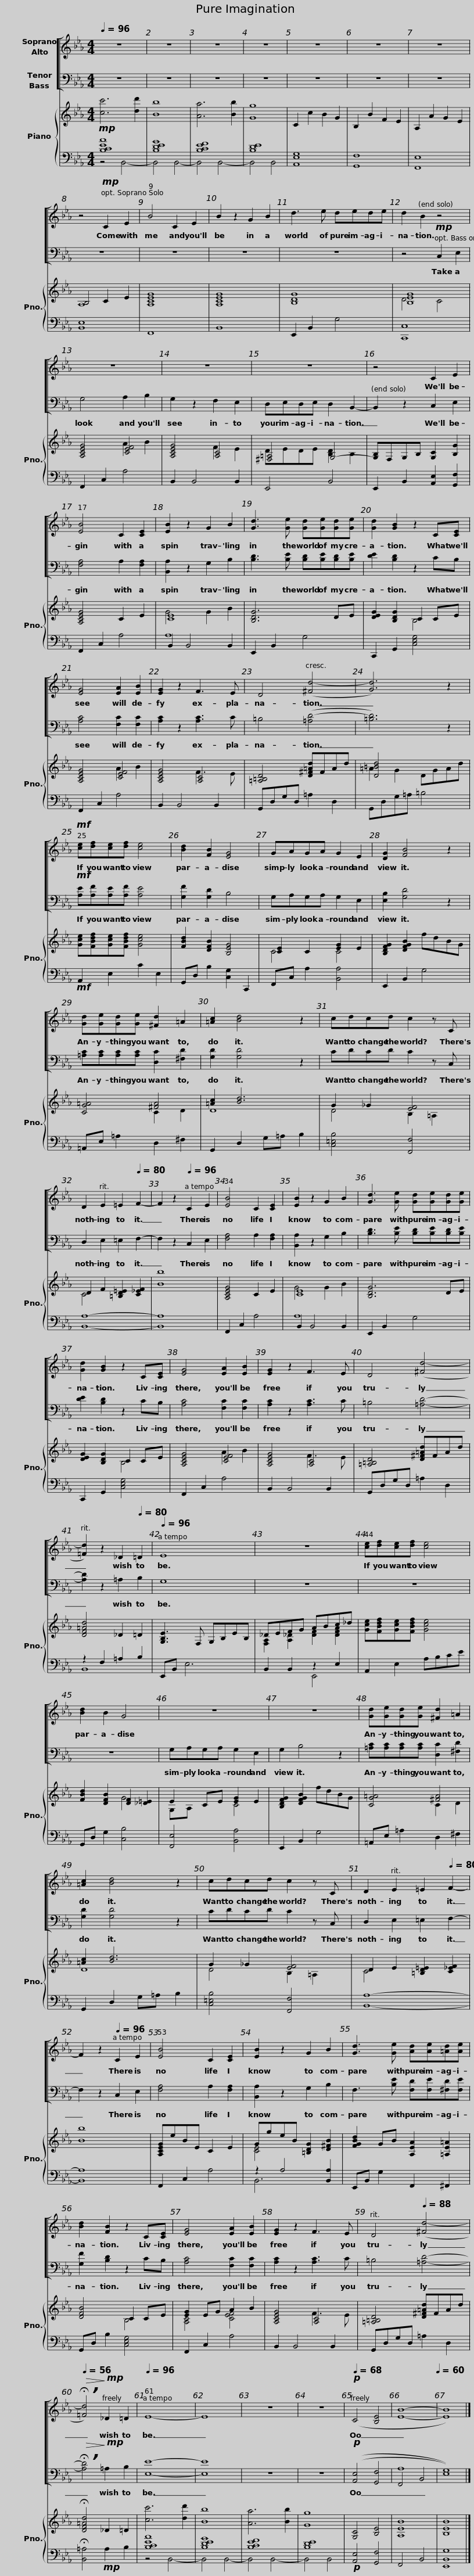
X:1
%%score [ 1 ( 2 3 ) ] { ( 4 7 ) | ( 5 6 ) }
L:1/8
Q:1/4=96
M:4/4
I:linebreak $
K:Eb
V:1 treble
V:2 bass
V:3 bass
V:4 treble
V:7 treble
V:5 bass
V:6 bass
V:1
 z8 | z8 | z8 | z8 | z8 | %5
 z8 | z8 |$ z4!mp! C2 E2 | B4 C2 E2 | B2 z2 G2 B2 | %10
 d3 e dede | d2 B2 z4 |$ z8 | z8 | z8 | %15
 z4 C2 E2 | [EB]4 C2 [CE]2 |$ [EB]2 z2 G2 B2 | [Gd]3 [Ge] [Gd][Ge][Gd][Ge] | [Gd]2 [GB]2 z2 C[CE] | %20
 [EG]4 [EA]2 [EB]2 | [EG]2 z2 F3 E |$ D4 ([^Fd-]4 | [Gd]6) z2 |!mf! [ce][df][ce][df] [ce]4 | %25
 [Bd]2 [FB]2 [EG]4 |$ GAGA G2 E2 | [DG]2 [FB]4 z2 | [Gd][Ge][Gd][Ge] [^Fd]2 =A2 | [=Ac]2 [Bd]4 z2 |$ %30
 cdcd c2 z C | D2[Q:1/4=90] E2[Q:1/4=88] =E2[Q:1/4=80] F2- | F2 z2[Q:1/4=96] C2 E2 | [EB]4 C2 [CE]2 |$ [EB]2 z2 G2 B2 | %35
 [Gd]3 [Ge] [Gd][Ge][Gd][Ge] | [Gd]2 [GB]2 z2 C[CE] | [EG]4 [EA]2 [EB]2 | [EG]2 z2 F3 E |$ D4 ([^Fd-]4 | %40
 [=Fd]2)[Q:1/4=88] z2[Q:1/4=84] _D2[Q:1/4=80] =D2 |[Q:1/4=96] E8 | z8 |$ [ce][df][ce][df] [ce]4 | [Bd]2 B2 G4 | %45
 z8 | z8 |$ [Gd][Ge][Gd][Ge] [^Fd]2 =A2 | [=Ac]2 [Bd]4 z2 | cdcd c2 z C |$ %50
 D2[Q:1/4=90] E2[Q:1/4=88] =E2[Q:1/4=80] F2- | F2 z2[Q:1/4=96] C2 E2 | [EB]4 C2 [CE]2 | [EB]2 z2 G2 B2 |$ [Gd]3 [Ge] [Ad][Ae][=Ad][Ae] | %55
 [Bd]2 [FB]2 z2 C[CE] | [EG]4 [EA]2 [EB]2 | [EG]2 z2 F3 E |$[Q:1/4=92] D4[Q:1/4=88] ([^Fd-]4 |[Q:1/4=56]!>(! !breath!!fermata![=Fd]4)!>)!!mp! _D2 =D2 | %60
[Q:1/4=96] E8- | E8 | z8 | z8 |!p![Q:1/4=68] (C4 [B,E]4 | %65
 [EB]8-[Q:1/4=60] |$ [EB]8) |] %67
V:2
 z8 | z8 | z8 | z8 | z8 | %5
 z8 | z8 |$ z8 | z8 | z8 | %10
 z8 | z4!mp! C,2 E,2 |$ G,4 A,2 B,2 | G,2 z2 F,2 E,2 | D,E,D,E, D,2 B,,2- | %15
 B,,2 z2 C,2 E,2 | [F,A,]4 A,2 [F,A,]2 |$ [B,,A,]2 z2 G,2 B,2 | [B,D]3 [B,E] [B,D][B,E][B,D][B,E] | [DE]2 [B,D]2 z2 CB, | %20
 [A,C]4 [F,C]2 [F,C]2 | [A,C]2 z2 [A,C]3 C |$ =B,4 ([=A,D-]4 | [=B,D]6) z2 |!mf! [A,E][A,F][A,E][A,F] [A,E]4 | %25
 [G,F]2 [G,D]2 B,4 |$ G,A,G,A, G,2 E,2 | [E,B,]2 [G,D]4 z2 | [=A,C][A,C][A,C][A,C] [D,C]2 [^F,D]2 | [G,D]2 [G,D]4 z2 |$ %30
 CDCD C2 z C, | D,2 E,2 =E,2 F,2- | F,2 z2 C,2 E,2 | [F,A,]4 A,2 [F,A,]2 |$ [B,,A,]2 z2 G,2 B,2 | %35
 [B,D]3 [B,E] [B,D][B,E][B,D][B,E] | [DE]2 [B,D]2 z2 CB, | [A,C]4 [F,C]2 [F,C]2 | [A,C]2 z2 [A,C]3 C |$ =B,4 [=A,D]4- | %40
 [A,D]2 z2 =A,2 B,2 | G,8 | z8 |$ z8 | z8 | %45
 G,A,G,A, G,2 E,2 | G,2 B,4 z2 |$ [=A,C][A,C][A,C][A,C] [D,C]2 [^F,D]2 | [G,D]2 [G,D]4 z2 | CDCD C2 z C, |$ %50
 D,2 E,2 =E,2 F,2- | F,2 z2 C,2 E,2 | [F,A,]4 A,2 [F,A,]2 | [B,,A,]2 z2 G,2 B,2 |$ F,3 [B,E] [F,D][F,E][^F,D][F,E] | %55
 [G,F]2 [B,D]2 z2 CB, | [A,C]4 [F,C]2 [F,C]2 | [A,C]2 z2 [A,C]3 C |$ =B,4 [=A,D]4- |!>(! !breath!!fermata![A,D]4!>)!!mp! =A,2 B,2 | %60
 [E,E]8- | [E,E]8 | z8 | z8 |!p! (([A,,E,]4 [G,,F,]4 | %65
 F,,4 B,,4 |$ [E,G,]8)) |] %67
V:3
 x8 | x8 | x8 | x8 | x8 | %5
 x8 | x8 |$ x8 | x8 | x8 | %10
 x8 | x8 |$ x8 | x8 | x8 | %15
 x8 | x8 |$ x8 | x8 | x8 | %20
 x8 | x8 |$ x8 | x8 | x8 | %25
 x8 |$ x8 | x8 | x8 | x8 |$ %30
 x8 | x8 | x8 | x8 |$ x8 | %35
 x8 | x8 | x8 | x8 |$ x8 | %40
 x8 | x8 | x8 |$ x8 | x8 | %45
 x8 | x8 |$ x8 | x8 | x8 |$ %50
 x8 | x8 | x8 | x8 |$ x8 | %55
 x8 | x8 | x8 |$ x8 | x8 | %60
 x8 | x8 | x8 | x8 | x8 | %65
 A,8 |$ x8 |] %67
V:4
!mp! [cc']6 [dd']2 | [Bb]8 | [Aa]6 [Bb]2 | [Gg]8 | C2 c2 B2 G2 | %5
 B,2 B2 F2 E2 | A,2 A2 G2 E2 |$ B,4 C2 E2 | [A,CEG]8 | [A,CEG]8 | %10
 [B,DG]8 | [B,EG]8 |$ [A,CEG]4 [CEF]4 | [A,CEG]4 [A,C]4 | [^F,=A,]4 G,4- | %15
 [G,B,]F,G,B, [G,C]2 [B,G]2 | [A,CEG]4 C2 E2 |$ [CE]8 | [B,DG]6 DE | [DEG]2 [B,DG]2 C2 CE | %20
 [A,CEG]4 [CEF]4 | [A,CEG]4 [A,C]4 |$ [=A,=B,D]4 [D^F=Ad]FAd | [D=Bd]4 x4 | [Gce][FBdf][Gce][FBdf] [Gce]4 | %25
 [FBd]2 [DFB]2 [B,EG]4 |$ [CE]2 C2 [EG]2 E2 | [B,DFG]2 [DFGB]2 fdBG | [CG=A]4 [^FA]4 | [=Ac]2 [Bd]6 |$ %30
 G2 _G2 [EF]4 | D2 F2 [=B,D=E]2 [C_EF]2 | [Bb]8 | [A,CEG]4 C2 E2 |$ [CE]8 | %35
 [B,DG]6 DE | [DEG]2 [B,DG]2 C2 CE | [A,CEG]4 [CEF]4 | [A,CEG]4 [A,C]4 |$ [=A,=B,D]4 [D^F=Ad]FAd | %40
 [DF=Ad]4 _D2 =D2 | [G,B,E]3 F, G,B,EB, | _DEFG ABc_d |$ [Gce][FBdf][Gce][FBdf] [Gce]4 | [FBd]2 [DFB]2 [DF]2 [_D=E]2 | %45
 E2 CE [EG]2 E2 | [B,DFG]2 [DFGB]2 fdBG |$ [CG=A]4 [^FA]4 | [=Ac]2 [Bd]6 | G2 _G2 [EF]4 |$ %50
 D2 E2 [=B,D=E]2 [C_EF]2 | [Bb]8 | [A,CEG]eBE C2 E2 | GgeB [=B,DG]2 [D^FB]2 |$ [FGBd]2 GB [A,EA]2 [=A,E=A]2 | %55
 [DFB]4 C2 CE | [EG]2 EG A2 B2 | [A,CEG]4 [A,C]4 |$ [=A,=B,D]4 [D^F=Ad]FAd | !fermata![DF=Ad]4 _D2 =D2 | %60
 [cc']6 [dd']2 | [Bb]8 | [Aa]6 [Bb]2 | [Gg]8 | [G,C]4 [B,E]4 | %65
 [A,EB]8 |$ [B,EB]8 |] %67
V:5
 [B,CEA]8 | [B,DEG]8 | [B,CEF]8 | [B,DE]8 | [A,,E,G,]8 | %5
 [G,,F,]8 | [F,,E,]8 |$ [B,,E,]8 | F,,8 | B,,8 | %10
 E,,2 B,,2 G,4 | [C,,C,]8 |$ F,,2 C,2 A,4 | B,,2 B,,4 B,,2 | E,,4 B,,4 | %15
 E,,2 B,,2 [A,,E,]2 [G,,F,]2 | F,,2 C,2 A,4 |$ B,,2 B,,4 B,,2 | E,,2 B,,2 G,4 | C,,2 G,,2 [C,E,G,]4 | %20
 F,,2 C,2 A,4 | B,,2 B,,4 B,,2 |$ G,,D,G,D, =A,2 D,2 | G,,D,G,=A, =B,4 |!mf! A,,2 E,2 C2 E,2 | %25
 G,,D, B,2 [C,G,]2 C,,2 |$ F,,C, A,2 [B,,A,]4 | E,,2 B,,2 G,4 | =A,,E, =A,2 D,2 ^F,2 | G,,2 D,2 G,=A, B,2 |$ %30
 [C,=E,B,]4 [F,,F,]4 | [B,,A,]8- | [B,,A,]8 | F,,2 C,2 A,4 |$ B,,2 B,,4 B,,2 | %35
 E,,2 B,,2 G,4 | C,,2 G,,2 [C,E,G,]4 | F,,2 C,2 A,4 | B,,2 B,,4 B,,2 |$ G,,D,G,D, =A,2 D,2 | %40
 z2 F,2 =A,2 B,2 | E,,B,, E,6 | B,,2 B,,2 z2 E,2 |$ A,,2 E,2 A,B,CE | G,,D, G,2 [C,B,]4 | %45
 [F,,E,]4 [B,,A,]4 | E,,2 B,,2 G,4 |$ =A,,E, =A,2 D,2 ^F,2 | G,,2 D,2 G,=A, B,2 | [C,=E,B,]4 [F,,F,]4 |$ %50
 [B,,A,]8- | [B,,A,]8 | F,,2 C,2 A,4 | z2 A,4 [B,,A,]2 |$ E,,B,, G,2 F,,2 ^F,,2 | %55
 G,,D, B,2 [C,E,G,]4 | F,,2 C,2 A,4 | B,,2 B,,4 B,,2 |$ G,,D,G,D, =A,2 D,2 | !fermata![B,,=A,]4!mp! A,2 B,2 | %60
 [B,CEA]8 | [B,DEG]8 | [B,CEF]8 | [B,DE]8 |!p! [A,,E,]4 [G,,F,]4 | %65
 F,,4 B,,4 |$ [E,,B,,G,]8 |] %67
V:6
 z4 B,,4- | B,,4 B,,4- | B,,4 B,,4- | B,,4 B,,4 | x8 | %5
 x8 | x8 |$ x8 | x8 | x8 | %10
 x8 | x8 |$ x8 | x8 | x8 | %15
 x8 | x8 |$ A,8 | x8 | x8 | %20
 x8 | x8 |$ x8 | x8 | x8 | %25
 x8 |$ x8 | x8 | x8 | x8 |$ %30
 x8 | x8 | x8 | x8 |$ A,8 | %35
 x8 | x8 | x8 | x8 |$ x8 | %40
 B,,8 | x8 | x4 E,,4 |$ x8 | x8 | %45
 x8 | x8 |$ x8 | x8 | x8 |$ %50
 x8 | x8 | x8 | B,,6 x2 |$ x8 | %55
 x8 | x8 | x8 |$ x8 | x8 | %60
 z4 B,,4- | B,,4 B,,4- | B,,4 B,,4- | B,,4 B,,4 | x8 | %65
 x8 |$ x8 |] %67
V:7
 x8 | x8 | x8 | x8 | x8 | %5
 x8 | x8 |$ A,8 | x8 | x8 | %10
 x8 | D4 C4 |$ x4 A2 B2 | x4 F2 E2 | DEDE [B,D]2 B,2- | %15
 x8 | x8 |$ G4 G2 B2 | x8 | x4 B,4 | %20
 x4 A2 B2 | x4 F3 E |$ x8 | =A2 G2 DGAd | x8 | %25
 x8 |$ C4 C4 | x8 | x4 C2 D2 | D8 |$ %30
 D4 B,2 =A,2 | C4 x4 | x8 | x8 |$ G4 G2 B2 | %35
 x8 | x4 B,4 | x4 A2 B2 | x4 F3 E |$ x8 | %40
 x8 | x8 | [F,A,]2 [A,_D]2 [DF]2 [DFA]2 |$ x8 | x4 G4 | %45
 G,A, x2 C4 | x8 |$ x4 C2 D2 | D8 | D4 B,2 =A,2 |$ %50
 C4 x4 | x8 | x8 | [CE]4 x4 |$ x8 | %55
 x4 B,4 | [A,C]4 [CEF]4 | x4 F3 E |$ x8 | x8 | %60
 x8 | x8 | x8 | x8 | x8 | %65
 x8 |$ x8 |] %67
